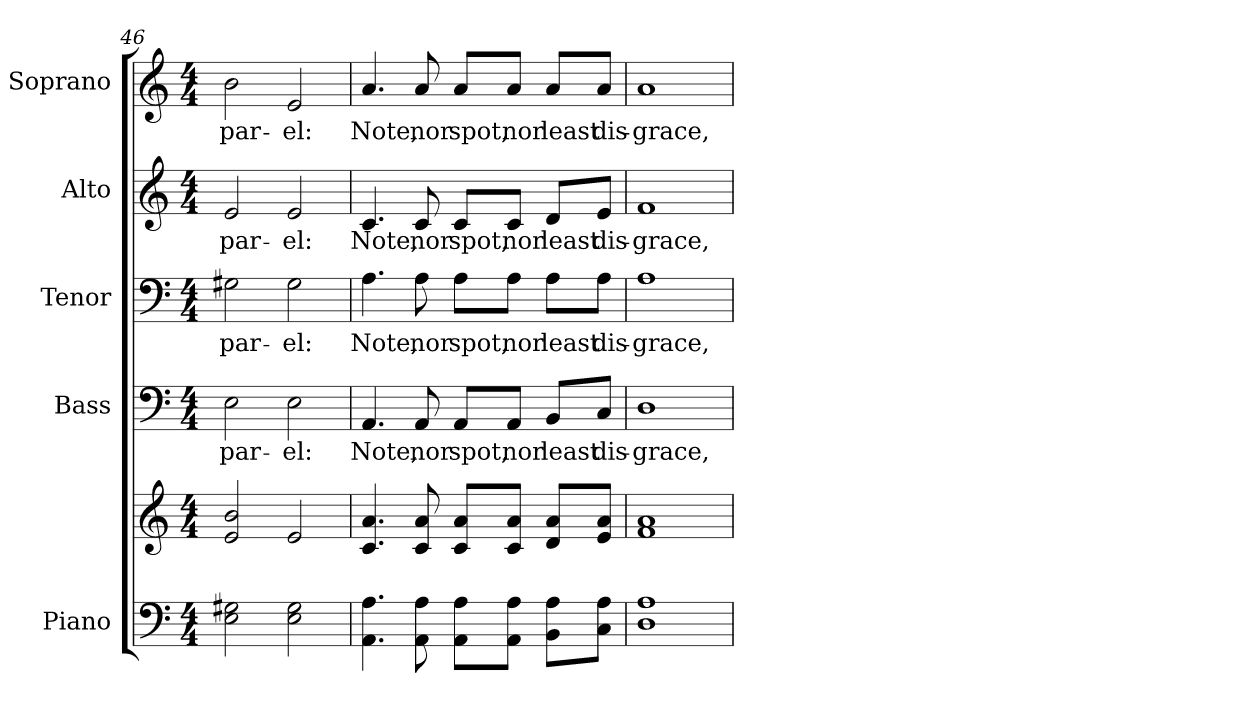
**kern	**kern	**kern	**text	**kern	**text	**kern	**text	**kern	**text
*part5	*part5	*part4	*part4	*part3	*part3	*part2	*part2	*part1	*part1
*staff6	*staff5	*staff4	*staff4	*staff3	*staff3	*staff2	*staff2	*staff1	*staff1
*I"Piano	*	*I"Bass	*	*I"Tenor	*	*I"Alto	*	*I"Soprano	*
*I'Pno.	*	*I'B.	*	*I'T.	*	*I'A.	*	*I'S.	*
*clefF4	*clefG2	*clefF4	*	*clefF4	*	*clefG2	*	*clefG2	*
*k[]	*k[]	*k[]	*	*k[]	*	*k[]	*	*k[]	*
*C:	*C:	*C:	*	*C:	*	*C:	*	*C:	*
*M4/4	*M4/4	*M4/4	*	*M4/4	*	*M4/4	*	*M4/4	*
=46	=46	=46	=46	=46	=46	=46	=46	=46	=46
!	!	!	!LO:LY:b:color=#000000	!	!	!	!	!	!
!	!	!	!	!	!LO:LY:b:color=#000000	!	!	!	!
!	!	!	!	!	!	!	!LO:LY:b:color=#000000	!	!
!	!	!	!	!	!	!	!	!	!LO:LY:b:color=#000000
2Ei\ 2G#Xi	2ei/ 2bi	2Ei\	-par-	2G#Xi\	-par-	2ei/	-par-	2bi\	-par-
!	!	!	!LO:LY:b:color=#000000	!	!	!	!	!	!
!	!	!	!	!	!LO:LY:b:color=#000000	!	!	!	!
!	!	!	!	!	!	!	!LO:LY:b:color=#000000	!	!
!	!	!	!	!	!	!	!	!	!LO:LY:b:color=#000000
2Ei\ 2G#i	2ei/	2Ei\	-el:	2G#i\	-el:	2ei/	-el:	2ei/	-el:
!!LO:PB:g=z
=47	=47	=47	=47	=47	=47	=47	=47	=47	=47
!	!	!	!LO:LY:b:color=#000000	!	!	!	!	!	!
!	!	!	!	!	!LO:LY:b:color=#000000	!	!	!	!
!	!	!	!	!	!	!	!LO:LY:b:color=#000000	!	!
!	!	!	!	!	!	!	!	!	!LO:LY:b:color=#000000
4.AAi\ 4.Ai	4.ci/ 4.ai	4.AAi/	Note,	4.Ai\	Note,	4.ci/	Note,	4.ai/	Note,
!	!	!	!LO:LY:b:color=#000000	!	!	!	!	!	!
!	!	!	!	!	!LO:LY:b:color=#000000	!	!	!	!
!	!	!	!	!	!	!	!LO:LY:b:color=#000000	!	!
!	!	!	!	!	!	!	!	!	!LO:LY:b:color=#000000
8AAi\ 8Ai	8ci/ 8ai	8AAi/	nor	8Ai\	nor	8ci/	nor	8ai/	nor
!	!	!	!LO:LY:b:color=#000000	!	!	!	!	!	!
!	!	!	!	!	!LO:LY:b:color=#000000	!	!	!	!
!	!	!	!	!	!	!	!LO:LY:b:color=#000000	!	!
!	!	!	!	!	!	!	!	!	!LO:LY:b:color=#000000
8AAi\ 8Ai\L	8ci/ 8ai/L	8AAi/L	spot,	8Ai\L	spot,	8ci/L	spot,	8ai/L	spot,
!	!	!	!LO:LY:b:color=#000000	!	!	!	!	!	!
!	!	!	!	!	!LO:LY:b:color=#000000	!	!	!	!
!	!	!	!	!	!	!	!LO:LY:b:color=#000000	!	!
!	!	!	!	!	!	!	!	!	!LO:LY:b:color=#000000
8AAi\ 8Ai\J	8ci/ 8ai/J	8AAi/J	nor	8Ai\J	nor	8ci/J	nor	8ai/J	nor
!	!	!	!LO:LY:b:color=#000000	!	!	!	!	!	!
!	!	!	!	!	!LO:LY:b:color=#000000	!	!	!	!
!	!	!	!	!	!	!	!LO:LY:b:color=#000000	!	!
!	!	!	!	!	!	!	!	!	!LO:LY:b:color=#000000
8BBi\ 8Ai\L	8di/ 8ai/L	8BBi/L	least	8Ai\L	least	8di/L	least	8ai/L	least
!	!	!	!LO:LY:b:color=#000000	!	!	!	!	!	!
!	!	!	!	!	!LO:LY:b:color=#000000	!	!	!	!
!	!	!	!	!	!	!	!LO:LY:b:color=#000000	!	!
!	!	!	!	!	!	!	!	!	!LO:LY:b:color=#000000
8Ci\ 8Ai\J	8ei/ 8ai/J	8Ci/J	dis-	8Ai\J	dis-	8ei/J	dis-	8ai/J	dis-
=48	=48	=48	=48	=48	=48	=48	=48	=48	=48
!	!	!	!LO:LY:b:color=#000000	!	!	!	!	!	!
!	!	!	!	!	!LO:LY:b:color=#000000	!	!	!	!
!	!	!	!	!	!	!	!LO:LY:b:color=#000000	!	!
!	!	!	!	!	!	!	!	!	!LO:LY:b:color=#000000
1Di 1Ai	1fi 1ai	1Di	-grace,	1Ai	-grace,	1fi	-grace,	1ai	-grace,
=	=	=	=	=	=	=	=	=	=
*-	*-	*-	*-	*-	*-	*-	*-	*-	*-
